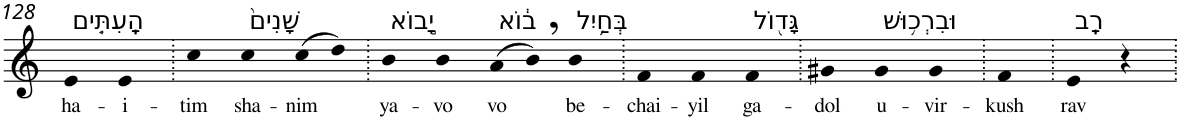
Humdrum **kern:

**kern	**text
*part1	*part1
*staff1	*staff1
*I"Piano	*
*I'Pno	*
!!LO:PB:g=z
*clefG2	*
*k[]	*
=128	=128
!LO:TX:a:t=הָֽעִתִּ֤ים	!
!	!LO:LY:b
4e	ha-
!	!LO:LY:b
4e	-i-
=129.	=129.
!	!LO:LY:b
4cc	-tim
!LO:TX:a:t=שָׁנִים֙	!
!	!LO:LY:b
4cc	sha-
!	!LO:LY:b
(>8cc	-nim
8dd)	.
=130.	=130.
!LO:TX:a:t=יָ֣בוֹא	!
!	!LO:LY:b
4b	ya-
!	!LO:LY:b
4b	-vo
!LO:TX:a:t=ב֔וֹא	!
!	!LO:LY:b
(>8a	vo
8b,)	.
!LO:TX:a:t=בְּחַ֥יִל	!
!	!LO:LY:b
4b	be-
=131.	=131.
!	!LO:LY:b
4f	-chai-
!	!LO:LY:b
4f	-yil
!LO:TX:a:t=גָּד֖וֹל	!
!	!LO:LY:b
4f	ga-
=132.	=132.
!	!LO:LY:b
4g#X	-dol
!LO:TX:a:t=וּבִרְכ֥וּשׁ	!
!	!LO:LY:b
4g#	u-
!	!LO:LY:b
4g#	-vir-
=133.	=133.
!	!LO:LY:b
4f	-kush
=134.	=134.
!LO:TX:a:t=רָֽב	!
!	!LO:LY:b
4e	rav
4r	.
=.	=.
*-	*-
